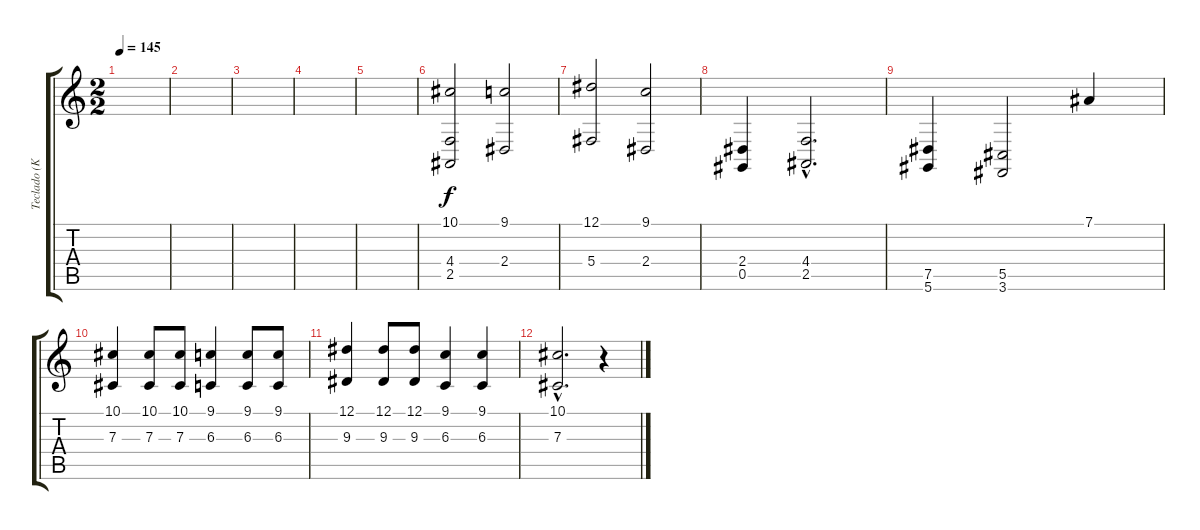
\track ("Teclado (Keyboard)" "Teclado (K") {instrument pad8sweep}
\staff {score tabs}
\tuning (Eb4 Bb3 Gb3 Db3 Ab2 Eb2) {hide}
\ts (2 2)
\tempo 145
\clef g2
\ks c
|
|
|
|
|
(10.1 4.4 2.5).2 (9.1 2.4).2 |
(12.1 5.4).2 (9.1 2.4).2 |
(2.4 0.5).4 (4.4{hac} 2.5{hac}).2{d} |
(7.5 5.6).4 (5.5 3.6).2 7.1.4 |
(10.1 7.3).4 (10.1 7.3).8 (10.1 7.3).8 (9.1 6.3).4 (9.1 6.3).8 (9.1 6.3).8 |
(12.1 9.3).4 (12.1 9.3).8 (12.1 9.3).8 (9.1 6.3).4 (9.1 6.3).4 |
(10.1{hac} 7.3{hac}).2{d} r.4
